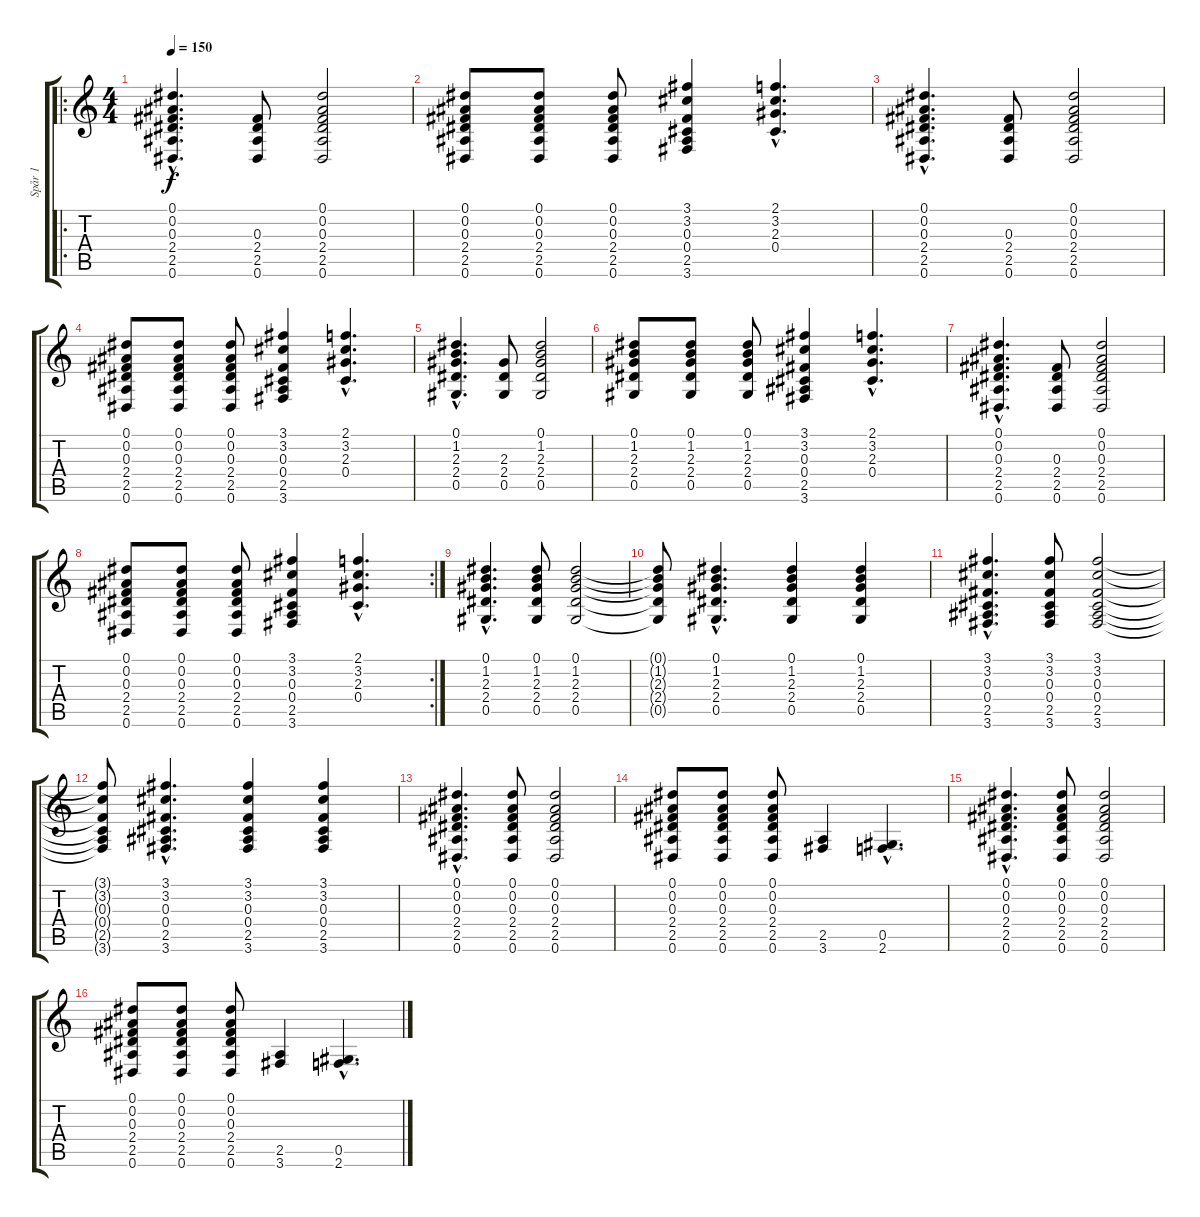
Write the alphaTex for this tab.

\track ("Spår 1" "Spår 1") {instrument acousticguitarsteel}
\staff {score tabs}
\tuning (Eb4 Bb3 Gb3 Db3 Ab2 Eb2) {hide}
\ro
\ts (4 4)
\tempo 150
\clef g2
\ks c
(0.1{hac} 0.2{hac} 0.3{hac} 2.4{hac} 2.5{hac} 0.6{hac}).4{d dy f} (0.3 2.4 2.5 0.6).8 (0.1 0.2 0.3 2.4 2.5 0.6).2 |
(0.1 0.2 0.3 2.4 2.5 0.6).8 (0.1 0.2 0.3 2.4 2.5 0.6).8 (0.1 0.2 0.3 2.4 2.5 0.6).8 (3.1 3.2 0.3 0.4 2.5 3.6).4 (2.1{hac} 3.2{hac} 2.3{hac} 0.4{hac}).4{d} |
(0.1{hac} 0.2{hac} 0.3{hac} 2.4{hac} 2.5{hac} 0.6{hac}).4{d} (0.3 2.4 2.5 0.6).8 (0.1 0.2 0.3 2.4 2.5 0.6).2 |
(0.1 0.2 0.3 2.4 2.5 0.6).8 (0.1 0.2 0.3 2.4 2.5 0.6).8 (0.1 0.2 0.3 2.4 2.5 0.6).8 (3.1 3.2 0.3 0.4 2.5 3.6).4 (2.1{hac} 3.2{hac} 2.3{hac} 0.4{hac}).4{d} |
(0.1{hac} 1.2{hac} 2.3{hac} 2.4{hac} 0.5{hac}).4{d} (2.3 2.4 0.5).8 (0.1 1.2 2.3 2.4 0.5).2 |
(0.1 1.2 2.3 2.4 0.5).8 (0.1 1.2 2.3 2.4 0.5).8 (0.1 1.2 2.3 2.4 0.5).8 (3.1 3.2 0.3 0.4 2.5 3.6).4 (2.1{hac} 3.2{hac} 2.3{hac} 0.4{hac}).4{d} |
(0.1{hac} 0.2{hac} 0.3{hac} 2.4{hac} 2.5{hac} 0.6{hac}).4{d} (0.3 2.4 2.5 0.6).8 (0.1 0.2 0.3 2.4 2.5 0.6).2 |
\rc 2
(0.1 0.2 0.3 2.4 2.5 0.6).8 (0.1 0.2 0.3 2.4 2.5 0.6).8 (0.1 0.2 0.3 2.4 2.5 0.6).8 (3.1 3.2 0.3 0.4 2.5 3.6).4 (2.1{hac} 3.2{hac} 2.3{hac} 0.4{hac}).4{d} |
(0.1{hac} 1.2{hac} 2.3{hac} 2.4{hac} 0.5{hac}).4{d} (0.1 1.2 2.3 2.4 0.5).8 (0.1 1.2 2.3 2.4 0.5).2 |
(0.1{t} 1.2{t} 2.3{t} 2.4{t} 0.5{t}).8 (0.1{hac} 1.2{hac} 2.3{hac} 2.4{hac} 0.5{hac}).4{d} (0.1 1.2 2.3 2.4 0.5).4 (0.1 1.2 2.3 2.4 0.5).4 |
(3.1{hac} 3.2{hac} 0.3{hac} 0.4{hac} 2.5{hac} 3.6{hac}).4{d} (3.1 3.2 0.3 0.4 2.5 3.6).8 (3.1 3.2 0.3 0.4 2.5 3.6).2 |
(3.1{t} 3.2{t} 0.3{t} 0.4{t} 2.5{t} 3.6{t}).8 (3.1{hac} 3.2{hac} 0.3{hac} 0.4{hac} 2.5{hac} 3.6{hac}).4{d} (3.1 3.2 0.3 0.4 2.5 3.6).4 (3.1 3.2 0.3 0.4 2.5 3.6).4 |
(0.1{hac} 0.2{hac} 0.3{hac} 2.4{hac} 2.5{hac} 0.6{hac}).4{d} (0.1 0.2 0.3 2.4 2.5 0.6).8 (0.1 0.2 0.3 2.4 2.5 0.6).2 |
(0.1 0.2 0.3 2.4 2.5 0.6).8 (0.1 0.2 0.3 2.4 2.5 0.6).8 (0.1 0.2 0.3 2.4 2.5 0.6).8 (2.5 3.6).4 (0.5{hac} 2.6{hac}).4{d} |
(0.1{hac} 0.2{hac} 0.3{hac} 2.4{hac} 2.5{hac} 0.6{hac}).4{d} (0.1 0.2 0.3 2.4 2.5 0.6).8 (0.1 0.2 0.3 2.4 2.5 0.6).2 |
(0.1 0.2 0.3 2.4 2.5 0.6).8 (0.1 0.2 0.3 2.4 2.5 0.6).8 (0.1 0.2 0.3 2.4 2.5 0.6).8 (2.5 3.6).4 (0.5{hac} 2.6{hac}).4{d}
